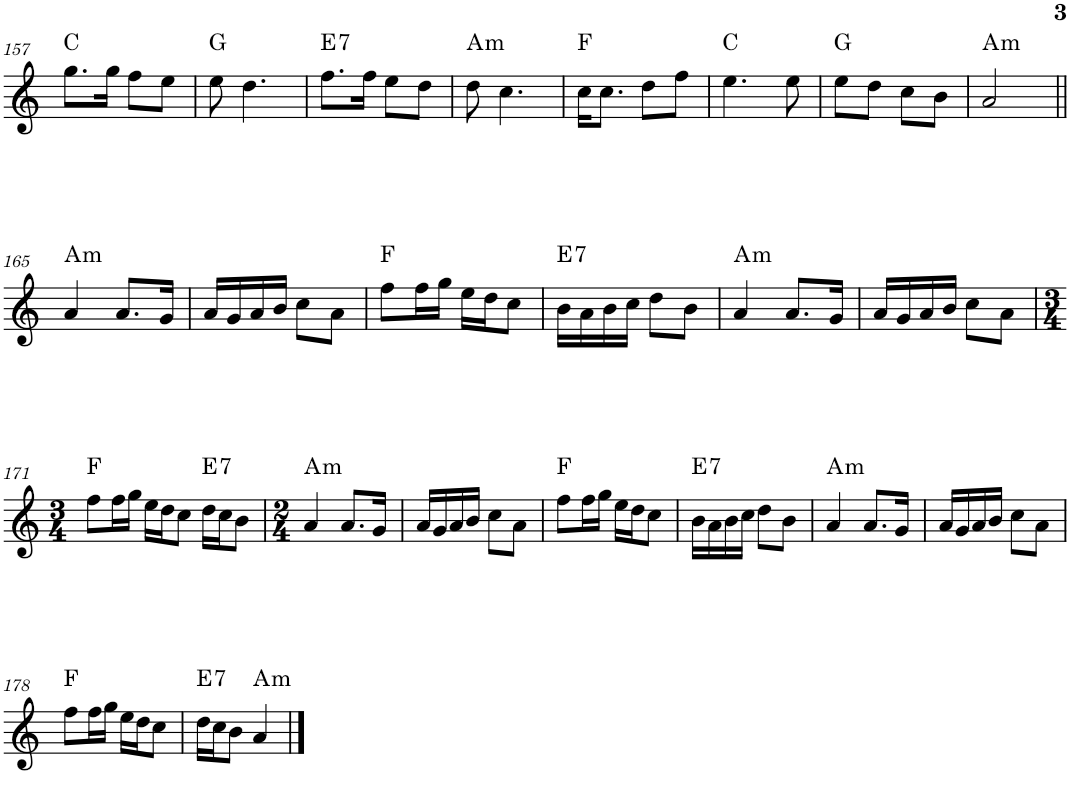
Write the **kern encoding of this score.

**kern	**harte
*part1	*part1
*staff1	*
*I"Piano	*
*I'Pno.	*
!!LO:PB:g=z
*clefG2	*
*k[]	*
*M2/4	*
=157	=157
8.gg\L	C:maj
16gg\Jk	.
8ff\L	.
8ee\J	.
=158	=158
8ee\	G:maj
4.dd\	.
=159	=159
!	!LO:H:kt=7
8.ff\L	E:7
16ff\Jk	.
8ee\L	.
8dd\J	.
=160	=160
!	!LO:H:kt=m
8dd\	A:min
4.cc\	.
=161	=161
16cc\KL	F:maj
8.cc\J	.
8dd\L	.
8ff\J	.
=162	=162
4.ee\	C:maj
8ee\	.
=163	=163
8ee\L	G:maj
8dd\J	.
8cc\L	.
8b\J	.
=164	=164
!	!LO:H:kt=m
2a/	A:min
!!LO:LB:g=z
=165||	=165||
!	!LO:H:kt=m
4a/	A:min
8.a/L	.
16g/Jk	.
=166	=166
16a/LL	.
16g/	.
16a/	.
16b/JJ	.
8cc\L	.
8a\J	.
=167	=167
8ff\L	F:maj
16ff\L	.
16gg\JJ	.
16ee\LL	.
16dd\J	.
8cc\J	.
=168	=168
!	!LO:H:kt=7
16b\LL	E:7
16a\	.
16b\	.
16cc\JJ	.
8dd\L	.
8b\J	.
=169	=169
!	!LO:H:kt=m
4a/	A:min
8.a/L	.
16gn/Jk	.
=170	=170
16a/LL	.
16g/	.
16a/	.
16b/JJ	.
8cc\L	.
8a\J	.
!!LO:LB:g=z
=171	=171
*M3/4	*
8ff\L	F:maj
16ff\L	.
16gg\JJ	.
16ee\LL	.
16dd\J	.
8cc\J	.
!	!LO:H:kt=7
16dd\LL	E:7
16cc\J	.
8b\J	.
=172	=172
*M2/4	*
!	!LO:H:kt=m
4a/	A:min
8.a/L	.
16gn/Jk	.
=173	=173
16a/LL	.
16g/	.
16a/	.
16b/JJ	.
8cc\L	.
8a\J	.
=174	=174
8ff\L	F:maj
16ff\L	.
16gg\JJ	.
16ee\LL	.
16dd\J	.
8cc\J	.
=175	=175
!	!LO:H:kt=7
16b\LL	E:7
16a\	.
16b\	.
16cc\JJ	.
8dd\L	.
8b\J	.
=176	=176
!	!LO:H:kt=m
4a/	A:min
8.a/L	.
16gn/Jk	.
=177	=177
16a/LL	.
16g/	.
16a/	.
16b/JJ	.
8cc\L	.
8a\J	.
!!LO:LB:g=z
=178	=178
8ff\L	F:maj
16ff\L	.
16gg\JJ	.
16ee\LL	.
16dd\J	.
8cc\J	.
=179	=179
!	!LO:H:kt=7
16dd\LL	E:7
16cc\J	.
8b\J	.
!	!LO:H:kt=m
4a/	A:min
==	==
*-	*-
